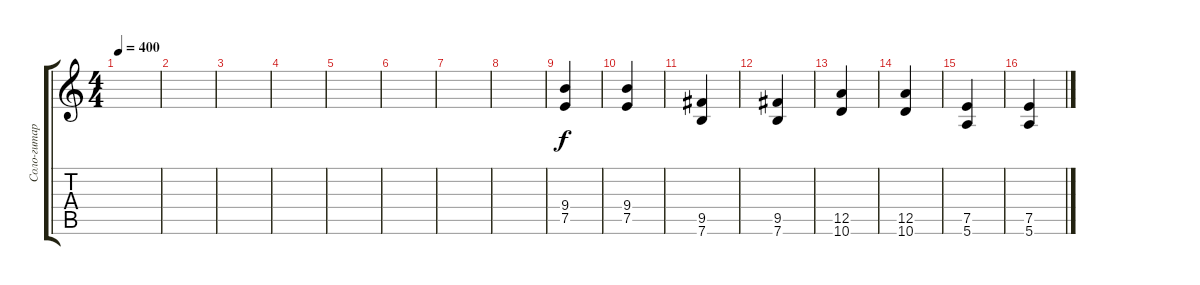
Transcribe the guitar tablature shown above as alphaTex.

\track ("Соло-гитара" "Соло-гитар") {instrument overdrivenguitar}
\staff {score tabs}
\tuning (E4 B3 G3 D3 A2 E2) {hide}
\ts (4 4)
\tempo 400
\clef g2
\ks c
|
|
|
|
|
|
|
|
(9.4 7.5).4 |
(9.4 7.5).4 |
(9.5 7.6).4 |
(9.5 7.6).4 |
(12.5 10.6).4 |
(12.5 10.6).4 |
(7.5 5.6).4 |
(7.5 5.6).4
